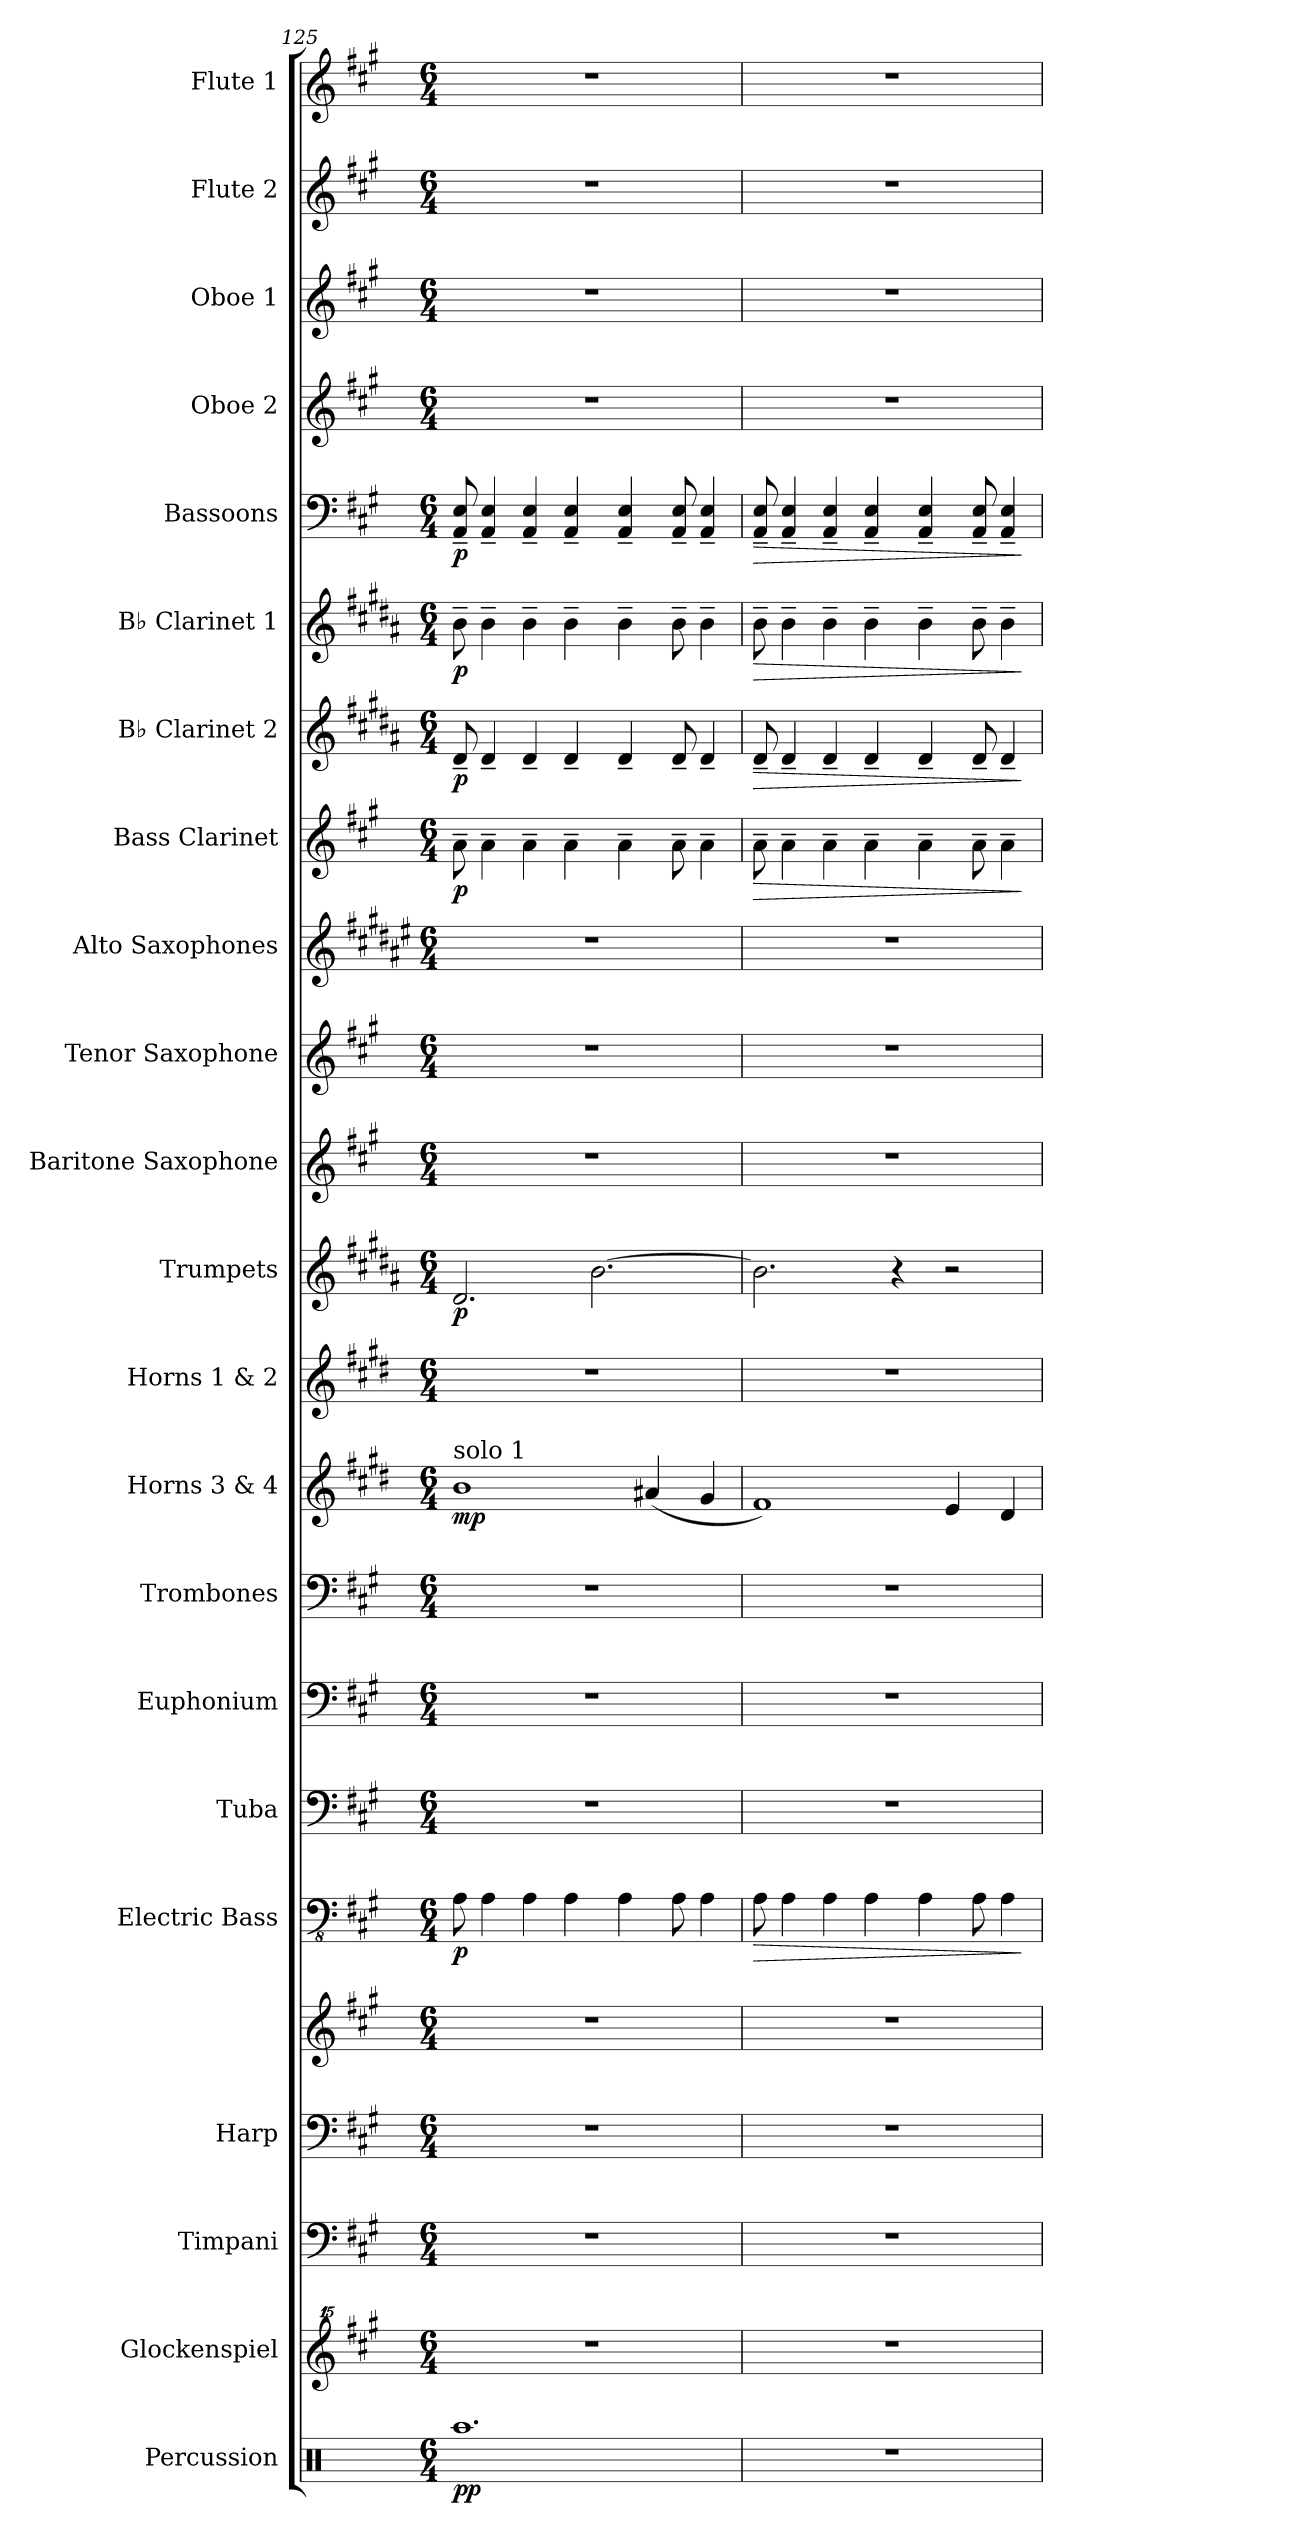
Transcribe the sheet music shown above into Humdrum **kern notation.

**kern	**dynam	**kern	**kern	**kern	**kern	**kern	**dynam	**kern	**kern	**kern	**kern	**dynam	**kern	**kern	**dynam	**kern	**kern	**kern	**kern	**dynam	**kern	**dynam	**kern	**dynam	**kern	**dynam	**kern	**kern	**kern	**kern
*part22	*part22	*part21	*part20	*part19	*part19	*part18	*part18	*part17	*part16	*part15	*part14	*part14	*part13	*part12	*part12	*part11	*part10	*part9	*part8	*part8	*part7	*part7	*part6	*part6	*part5	*part5	*part4	*part3	*part2	*part1
*staff23	*staff23	*staff22	*staff21	*staff20	*staff19	*staff18	*staff18	*staff17	*staff16	*staff15	*staff14	*staff14	*staff13	*staff12	*staff12	*staff11	*staff10	*staff9	*staff8	*staff8	*staff7	*staff7	*staff6	*staff6	*staff5	*staff5	*staff4	*staff3	*staff2	*staff1
*I"Percussion	*	*I"Glockenspiel	*I"Timpani	*I"Harp	*	*I"Electric Bass	*	*I"Tuba	*I"Euphonium	*I"Trombones	*I"Horns 3 &amp; 4	*	*I"Horns 1 &amp; 2	*I"Trumpets	*	*I"Baritone Saxophone	*I"Tenor Saxophone	*I"Alto Saxophones	*I"Bass Clarinet	*	*I"B♭ Clarinet 2	*	*I"B♭ Clarinet 1	*	*I"Bassoons	*	*I"Oboe 2	*I"Oboe 1	*I"Flute 2	*I"Flute 1
*I'Perc.	*	*I'Glk.	*I'Timp.	*I'Hrp.	*	*I'El. B.	*	*I'Tba.	*I'Euph.	*I'Tbns.	*I'Hns. 3/4	*	*I'Hns. 1/2	*I'Tpts.	*	*I'Bar. Sax.	*I'T. Sax.	*I'A. Saxes.	*I'B. Cl.	*	*I'B♭ Cl. 2	*	*I'B♭ Cl. 1	*	*I'Bsns.	*	*I'Ob. 2	*I'Ob. 1	*I'Fl. 2	*I'Fl. 1
*clefX	*	*clefG^^2	*clefF4	*clefF4	*clefG2	*clefFv4	*	*clefF4	*clefF4	*clefF4	*clefG2	*	*clefG2	*clefG2	*	*clefG2	*clefG2	*clefG2	*clefG2	*	*clefG2	*	*clefG2	*	*clefF4	*	*clefG2	*clefG2	*clefG2	*clefG2
*	*	*	*	*	*	*	*	*	*	*	*ITrd4c7	*	*ITrd4c7	*ITrd1c2	*	*ITrd12c21	*ITrd8c14	*ITrd5c9	*ITrd8c14	*	*ITrd1c2	*	*ITrd1c2	*	*	*	*	*	*	*
*k[]	*	*k[f#c#g#]	*k[f#c#g#]	*k[f#c#g#]	*k[f#c#g#]	*k[f#c#g#]	*	*k[f#c#g#]	*k[f#c#g#]	*k[f#c#g#]	*k[f#c#g#]	*	*k[f#c#g#]	*k[f#c#g#]	*	*k[f#c#g#]	*k[f#c#g#]	*k[f#c#g#]	*k[f#c#g#]	*	*k[f#c#g#]	*	*k[f#c#g#]	*	*k[f#c#g#]	*	*k[f#c#g#]	*k[f#c#g#]	*k[f#c#g#]	*k[f#c#g#]
*M6/4	*	*M6/4	*M6/4	*M6/4	*M6/4	*M6/4	*	*M6/4	*M6/4	*M6/4	*M6/4	*	*M6/4	*M6/4	*	*M6/4	*M6/4	*M6/4	*M6/4	*	*M6/4	*	*M6/4	*	*M6/4	*	*M6/4	*M6/4	*M6/4	*M6/4
=125	=125	=125	=125	=125	=125	=125	=125	=125	=125	=125	=125	=125	=125	=125	=125	=125	=125	=125	=125	=125	=125	=125	=125	=125	=125	=125	=125	=125	=125	=125
!	!	!	!	!	!	!	!	!	!	!	!LO:TX:a:t=solo 1	!	!	!	!	!	!	!	!	!	!	!	!	!	!	!	!	!	!	!
!	!LO:DY:b	!	!	!	!	!	!LO:DY:b	!	!	!	!	!LO:DY:b	!	!	!LO:DY:b	!	!	!	!	!LO:DY:b	!	!LO:DY:b	!	!LO:DY:b	!	!LO:DY:b	!	!	!	!
1.Raa	pp	1.r	1.r	1.r	1.r	8AA\	p	1.r	1.r	1.r	1e	mp	1.r	2.c#/	p	1.r	1.r	1.r	8A~\	p	8c#~/	p	8a~\	p	8AA/~ 8E/~	p	1.r	1.r	1.r	1.r
.	.	.	.	.	.	4AA\	.	.	.	.	.	.	.	.	.	.	.	.	4A~\	.	4c#~/	.	4a~\	.	4AA/~ 4E/~	.	.	.	.	.
.	.	.	.	.	.	4AA\	.	.	.	.	.	.	.	.	.	.	.	.	4A~\	.	4c#~/	.	4a~\	.	4AA/~ 4E/~	.	.	.	.	.
.	.	.	.	.	.	4AA\	.	.	.	.	.	.	.	.	.	.	.	.	4A~\	.	4c#~/	.	4a~\	.	4AA/~ 4E/~	.	.	.	.	.
.	.	.	.	.	.	.	.	.	.	.	.	.	.	[2.a\	.	.	.	.	.	.	.	.	.	.	.	.	.	.	.	.
.	.	.	.	.	.	4AA\	.	.	.	.	.	.	.	.	.	.	.	.	4A~\	.	4c#~/	.	4a~\	.	4AA/~ 4E/~	.	.	.	.	.
.	.	.	.	.	.	.	.	.	.	.	(4d#X/	.	.	.	.	.	.	.	.	.	.	.	.	.	.	.	.	.	.	.
.	.	.	.	.	.	8AA\	.	.	.	.	.	.	.	.	.	.	.	.	8A~\	.	8c#~/	.	8a~\	.	8AA/~ 8E/~	.	.	.	.	.
.	.	.	.	.	.	4AA\	.	.	.	.	4c#/	.	.	.	.	.	.	.	4A~\	.	4c#~/	.	4a~\	.	4AA/~ 4E/~	.	.	.	.	.
=126	=126	=126	=126	=126	=126	=126	=126	=126	=126	=126	=126	=126	=126	=126	=126	=126	=126	=126	=126	=126	=126	=126	=126	=126	=126	=126	=126	=126	=126	=126
!	!	!	!	!	!	!	!LO:HP:b	!	!	!	!	!	!	!	!	!	!	!	!	!LO:HP:b	!	!LO:HP:b	!	!LO:HP:b	!	!LO:HP:b	!	!	!	!
1.r	.	1.r	1.r	1.r	1.r	8AA\	>	1.r	1.r	1.r	1B)	.	1.r	2.a\]	.	1.r	1.r	1.r	8A~\	>	8c#~/	>	8a~\	>	8AA/~ 8E/~	>	1.r	1.r	1.r	1.r
.	.	.	.	.	.	4AA\	.	.	.	.	.	.	.	.	.	.	.	.	4A~\	.	4c#~/	.	4a~\	.	4AA/~ 4E/~	.	.	.	.	.
.	.	.	.	.	.	4AA\	.	.	.	.	.	.	.	.	.	.	.	.	4A~\	.	4c#~/	.	4a~\	.	4AA/~ 4E/~	.	.	.	.	.
.	.	.	.	.	.	4AA\	.	.	.	.	.	.	.	.	.	.	.	.	4A~\	.	4c#~/	.	4a~\	.	4AA/~ 4E/~	.	.	.	.	.
.	.	.	.	.	.	.	.	.	.	.	.	.	.	4r	.	.	.	.	.	.	.	.	.	.	.	.	.	.	.	.
.	.	.	.	.	.	4AA\	.	.	.	.	.	.	.	.	.	.	.	.	4A~\	.	4c#~/	.	4a~\	.	4AA/~ 4E/~	.	.	.	.	.
.	.	.	.	.	.	.	.	.	.	.	4A/	.	.	2r	.	.	.	.	.	.	.	.	.	.	.	.	.	.	.	.
.	.	.	.	.	.	8AA\	.	.	.	.	.	.	.	.	.	.	.	.	8A~\	.	8c#~/	.	8a~\	.	8AA/~ 8E/~	.	.	.	.	.
.	.	.	.	.	.	4AA\	.	.	.	.	4G#/	.	.	.	.	.	.	.	4A~\	.	4c#~/	.	4a~\	.	4AA/~ 4E/~	.	.	.	.	.
.	.	.	.	.	.	.	]	.	.	.	.	.	.	.	.	.	.	.	.	]	.	]	.	]	.	]	.	.	.	.
=	=	=	=	=	=	=	=	=	=	=	=	=	=	=	=	=	=	=	=	=	=	=	=	=	=	=	=	=	=	=
*-	*-	*-	*-	*-	*-	*-	*-	*-	*-	*-	*-	*-	*-	*-	*-	*-	*-	*-	*-	*-	*-	*-	*-	*-	*-	*-	*-	*-	*-	*-
